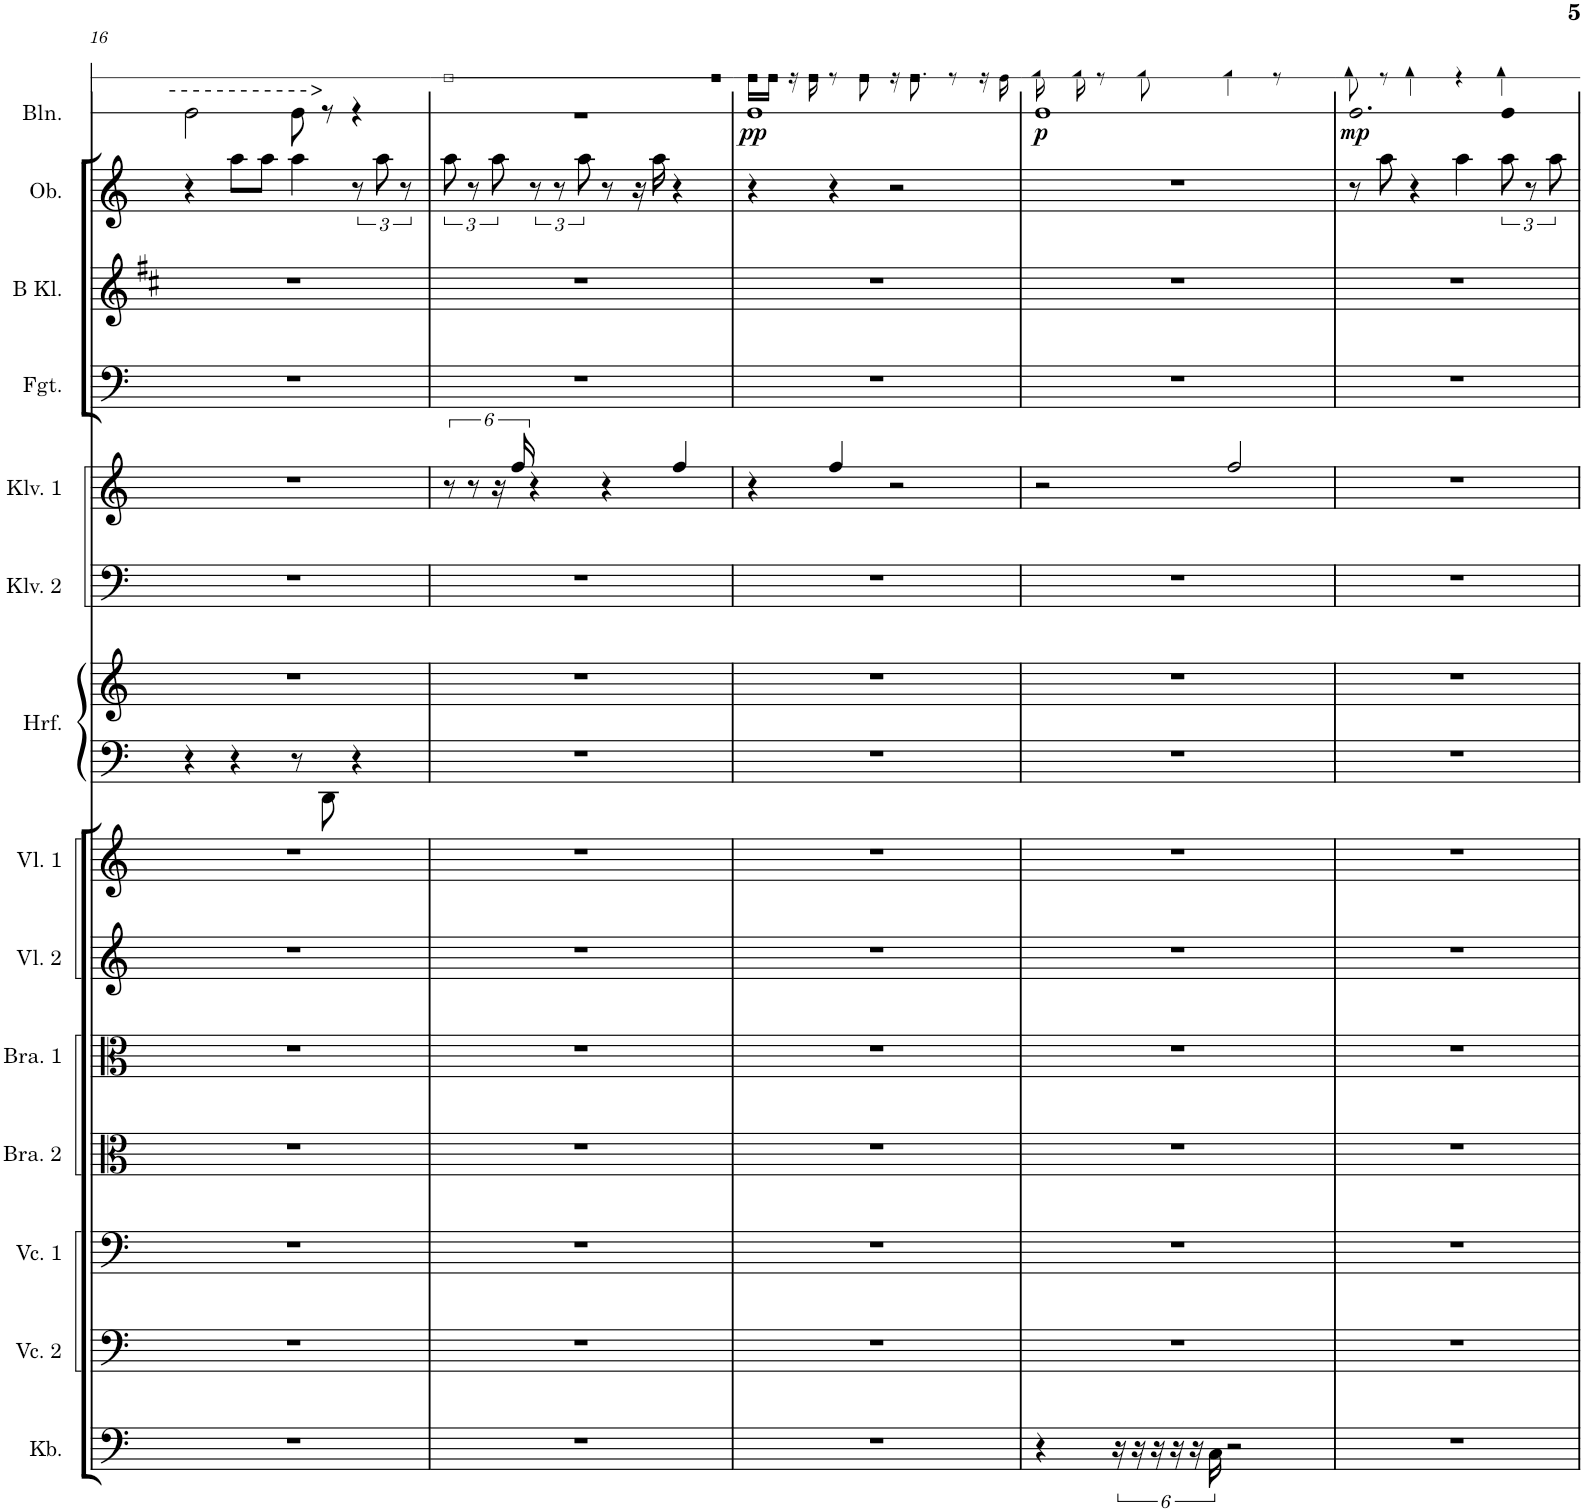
**kern	**kern	**kern	**kern	**kern	**kern	**kern	**kern	**kern	**kern	**kern	**kern	**kern	**kern	**kern	**dynam	**kern
*part14	*part13	*part12	*part11	*part10	*part9	*part8	*part7	*part7	*part6	*part6	*part5	*part4	*part3	*part2	*part2	*part1
*staff16	*staff15	*staff14	*staff13	*staff12	*staff11	*staff10	*staff9	*staff8	*staff7	*staff6	*staff5	*staff4	*staff3	*staff2	*staff2	*staff1
*I"Kontrabass	*I"Violoncello 2	*I"Violoncello 1	*I"Bratsche 2	*I"Bratsche 1	*I"Violine 2	*I"Violine 1	*I"Harfe	*	*I"Klavier 1	*	*I"Fagott	*I"Klarinette in B	*I"Oboe	*I"Ballon	*	*I"atmen
*I'Kb.	*I'Vc. 2	*I'Vc. 1	*I'Bra. 2	*I'Bra. 1	*I'Vl. 2	*I'Vl. 1	*I'Hrf.	*	*I'Klv. 1	*	*I'Fgt.	*	*I'Ob.	*I'Bln.	*	*
!!LO:PB:g=z
*clefF4	*clefF4	*clefF4	*clefC3	*clefC3	*clefG2	*clefG2	*clefF4	*clefG2	*clefF4	*clefG2	*clefF4	*clefG2	*clefG2	*clefG2	*	*clefG2
*Trd7c12	*	*	*	*	*	*	*	*	*	*	*	*Trd1c2	*	*Trd-7c-12	*	*
*k[]	*k[]	*k[]	*k[]	*k[]	*k[]	*k[]	*k[]	*k[]	*k[]	*k[]	*k[]	*k[f#c#]	*k[]	*k[]	*	*k[]
*M4/4	*M4/4	*M4/4	*M4/4	*M4/4	*M4/4	*M4/4	*M4/4	*M4/4	*M4/4	*M4/4	*M4/4	*M4/4	*M4/4	*M4/4	*	*M4/4
=16	=16	=16	=16	=16	=16	=16	=16	=16	=16	=16	=16	=16	=16	=16	=16	=16
1r	1r	1r	1r	1r	1r	1r	4r	1r	1r	1r	1r	1r	4r	2ff\_	.	1ryy
.	.	.	.	.	.	.	4r	.	.	.	.	.	8aa\L	.	.	.
.	.	.	.	.	.	.	.	.	.	.	.	.	8aa\J	.	.	.
.	.	.	.	.	.	.	8r	.	.	.	.	.	4aa\	8ff\]	.	.
!	!	!	!	!	!	!	!	!	!	!	!	!	!	!LO:TX:a:t=>	!	!
.	.	.	.	.	.	.	8DD\	.	.	.	.	.	.	8r	.	.
.	.	.	.	.	.	.	4r	.	.	.	.	.	12r	4r	.	.
.	.	.	.	.	.	.	.	.	.	.	.	.	12aa\	.	.	.
.	.	.	.	.	.	.	.	.	.	.	.	.	12r	.	.	.
=17-	=17-	=17-	=17-	=17-	=17-	=17-	=17-	=17-	=17-	=17-	=17-	=17-	=17-	=17-	=17-	=17-
1r	1r	1r	1r	1r	1r	1r	1r	1r	1r	12r	1r	1r	12aa\	1r	.	2.ff
.	.	.	.	.	.	.	.	.	.	12r	.	.	12r	.	.	.
.	.	.	.	.	.	.	.	.	.	24r	.	.	12aa\	.	.	.
.	.	.	.	.	.	.	.	.	.	24ff/	.	.	.	.	.	.
.	.	.	.	.	.	.	.	.	.	4r	.	.	12r	.	.	.
.	.	.	.	.	.	.	.	.	.	.	.	.	12r	.	.	.
.	.	.	.	.	.	.	.	.	.	.	.	.	12aa\	.	.	.
.	.	.	.	.	.	.	.	.	.	4r	.	.	8r	.	.	.
.	.	.	.	.	.	.	.	.	.	.	.	.	16r	.	.	.
.	.	.	.	.	.	.	.	.	.	.	.	.	16aa\	.	.	.
.	.	.	.	.	.	.	.	.	.	4ff/	.	.	4r	.	.	8.ffL
.	.	.	.	.	.	.	.	.	.	.	.	.	.	.	.	16ffJk
=18-	=18-	=18-	=18-	=18-	=18-	=18-	=18-	=18-	=18-	=18-	=18-	=18-	=18-	=18-	=18-	=18-
!	!	!	!	!	!	!	!	!	!	!	!	!	!	!	!LO:DY:b	!
1r	1r	1r	1r	1r	1r	1r	1r	1r	1r	4r	1r	1r	4r	1ff	pp	16ff\LL
.	.	.	.	.	.	.	.	.	.	.	.	.	.	.	.	16ff\JJ
.	.	.	.	.	.	.	.	.	.	.	.	.	.	.	.	16r
.	.	.	.	.	.	.	.	.	.	.	.	.	.	.	.	16ff\
.	.	.	.	.	.	.	.	.	.	4ff/	.	.	4r	.	.	8r
.	.	.	.	.	.	.	.	.	.	.	.	.	.	.	.	8ff\
.	.	.	.	.	.	.	.	.	.	2r	.	.	2r	.	.	16r
.	.	.	.	.	.	.	.	.	.	.	.	.	.	.	.	8.ff\
.	.	.	.	.	.	.	.	.	.	.	.	.	.	.	.	8r
.	.	.	.	.	.	.	.	.	.	.	.	.	.	.	.	16r
.	.	.	.	.	.	.	.	.	.	.	.	.	.	.	.	16ff\
=19-	=19-	=19-	=19-	=19-	=19-	=19-	=19-	=19-	=19-	=19-	=19-	=19-	=19-	=19-	=19-	=19-
!	!	!	!	!	!	!	!	!	!	!	!	!	!	!	!LO:DY:b	!
4r	1r	1r	1r	1r	1r	1r	1r	1r	1r	2r	1r	1r	1r	1ff	p	16ff\
.	.	.	.	.	.	.	.	.	.	.	.	.	.	.	.	16ryy
.	.	.	.	.	.	.	.	.	.	.	.	.	.	.	.	16ff\
.	.	.	.	.	.	.	.	.	.	.	.	.	.	.	.	8r
24r	.	.	.	.	.	.	.	.	.	.	.	.	.	.	.	.
24r	.	.	.	.	.	.	.	.	.	.	.	.	.	.	.	.
.	.	.	.	.	.	.	.	.	.	.	.	.	.	.	.	8.ff\
24r	.	.	.	.	.	.	.	.	.	.	.	.	.	.	.	.
24r	.	.	.	.	.	.	.	.	.	.	.	.	.	.	.	.
24r	.	.	.	.	.	.	.	.	.	.	.	.	.	.	.	.
24C\	.	.	.	.	.	.	.	.	.	.	.	.	.	.	.	.
2r	.	.	.	.	.	.	.	.	.	2ff/	.	.	.	.	.	4ff\
.	.	.	.	.	.	.	.	.	.	.	.	.	.	.	.	8r
.	.	.	.	.	.	.	.	.	.	.	.	.	.	.	.	8ryy
=20-	=20-	=20-	=20-	=20-	=20-	=20-	=20-	=20-	=20-	=20-	=20-	=20-	=20-	=20-	=20-	=20-
!	!	!	!	!	!	!	!	!	!	!	!	!	!	!	!LO:DY:b	!
1r	1r	1r	1r	1r	1r	1r	1r	1r	1r	1r	1r	1r	8r	2.ff	mp	8ff\
.	.	.	.	.	.	.	.	.	.	.	.	.	8aa\	.	.	8r
.	.	.	.	.	.	.	.	.	.	.	.	.	4r	.	.	4ff\
.	.	.	.	.	.	.	.	.	.	.	.	.	4aa\	.	.	4r
.	.	.	.	.	.	.	.	.	.	.	.	.	12aa\	4ff	.	4ff\
.	.	.	.	.	.	.	.	.	.	.	.	.	12r	.	.	.
.	.	.	.	.	.	.	.	.	.	.	.	.	12aa\	.	.	.
=-	=-	=-	=-	=-	=-	=-	=-	=-	=-	=-	=-	=-	=-	=-	=-	=-
*-	*-	*-	*-	*-	*-	*-	*-	*-	*-	*-	*-	*-	*-	*-	*-	*-
